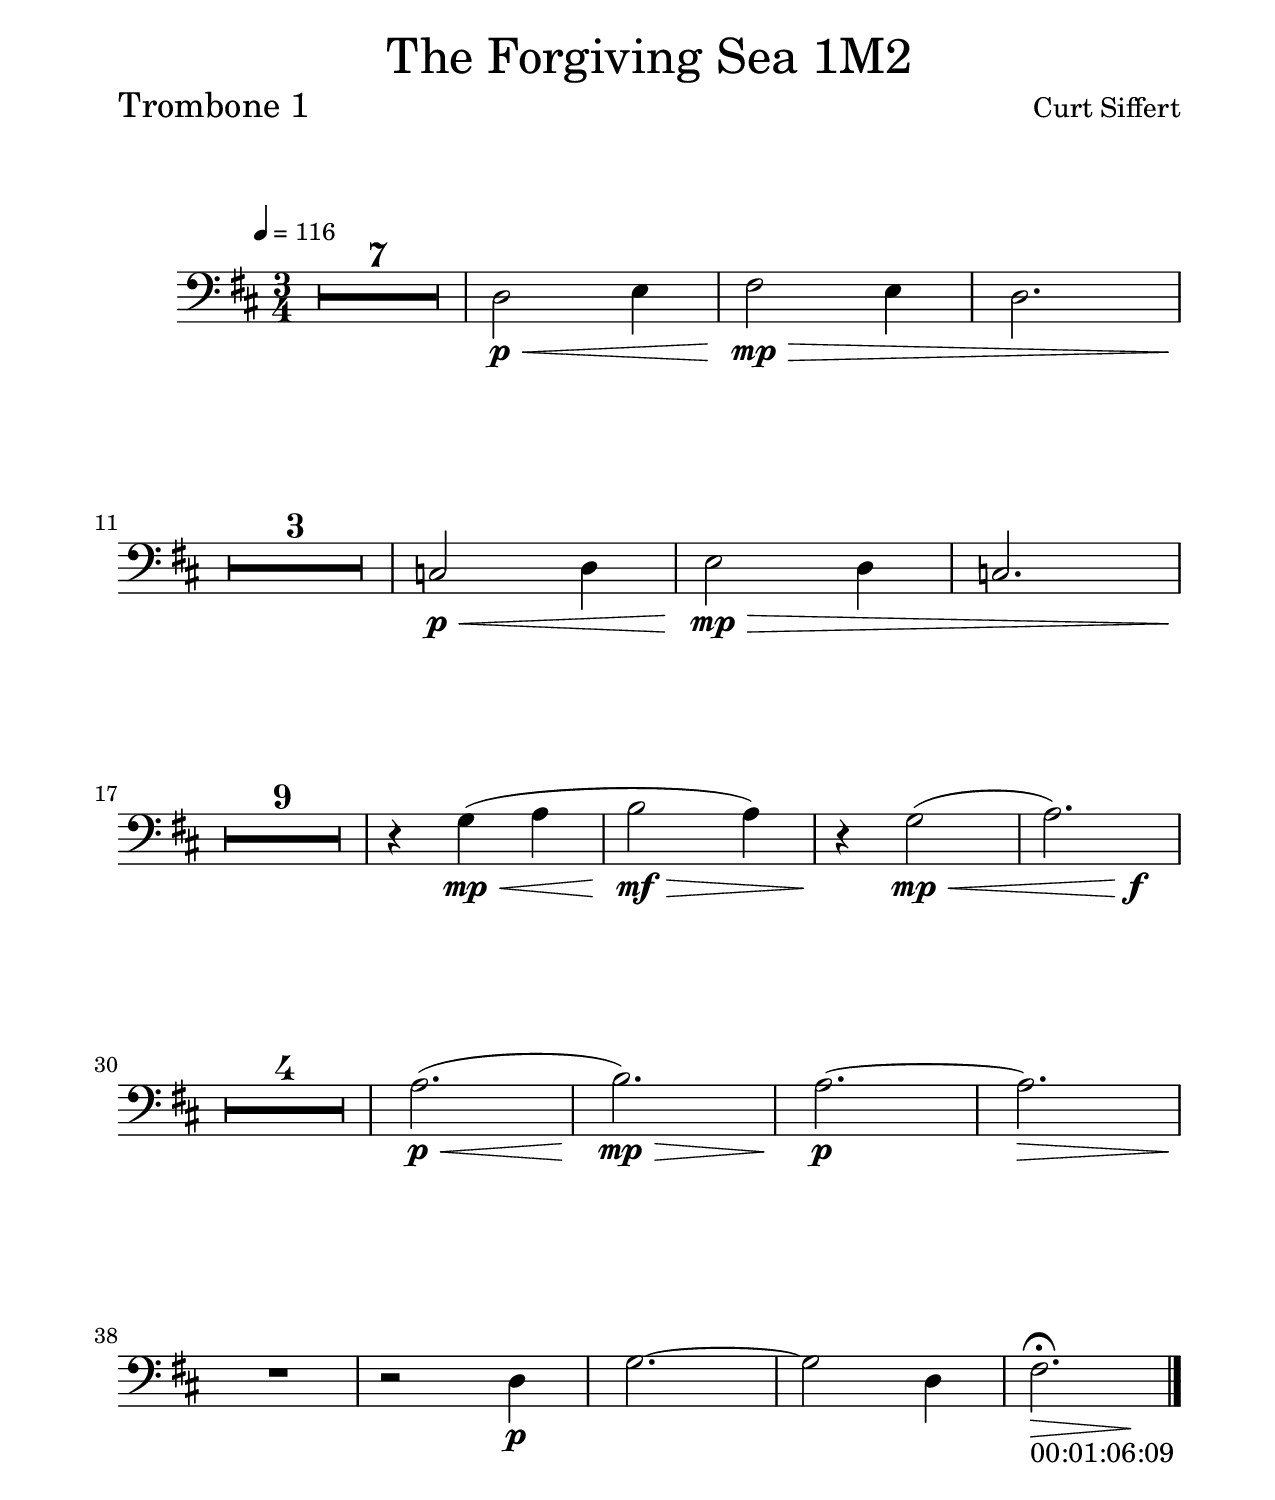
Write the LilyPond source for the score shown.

\version "2.16.0"
\include "english.ly"
\include "../lib/parts.ily"

\header {
  	instrument = \markup \larger \larger "Trombone 1"
}

\version "2.24.0"
\include "english.ly"

tromboneOneNotes = \relative c {

	\time 3/4
	\key d \major
	\clef bass
	\set tieWaitForNote = ##t

	R2.*7
	
	d2\p\< e4 |
	fs2\mp\> e4 |
	d2. |

	\tag #'part { \break }

	R2.*3\!
	
	c2\p\< d4 |
	e2\mp\> d4 |
	c2. |

	\tag #'part { \break }
	
	R2.*9\!
	
	r4 g'\mp\<( a |
	b2\mf\> a4) |
	
	r4\! g2\mp\<( |
	<< {a2.)} {s2 s4\f} >> |

	\tag #'part { \break }
	
	R2.*4
	
	a2.\p\<( | 
	b2.\mp\>) |
	a2.\p~
	a2.\>

	\tag #'part { \break }
	
	R2.\!
	
	r2 d,4\p |
	g2.~ |
	g2 d4 |
	<< {fs2.\fermata } {s4\> s4 s4\!} >>
	
	\bar "|."
	\tag #'part {
		\override Score.RehearsalMark.direction = #DOWN
		\override Score.RehearsalMark.self-alignment-X = #RIGHT  
		\override Score.RehearsalMark.font-size = #0
		\mark "00:01:06:09"			
	}	
		
}


<<
	\new Staff \relative c'' { 
		\everyPartScore
		\keepWithTag #'part \tromboneOneNotes	
	}	
>>